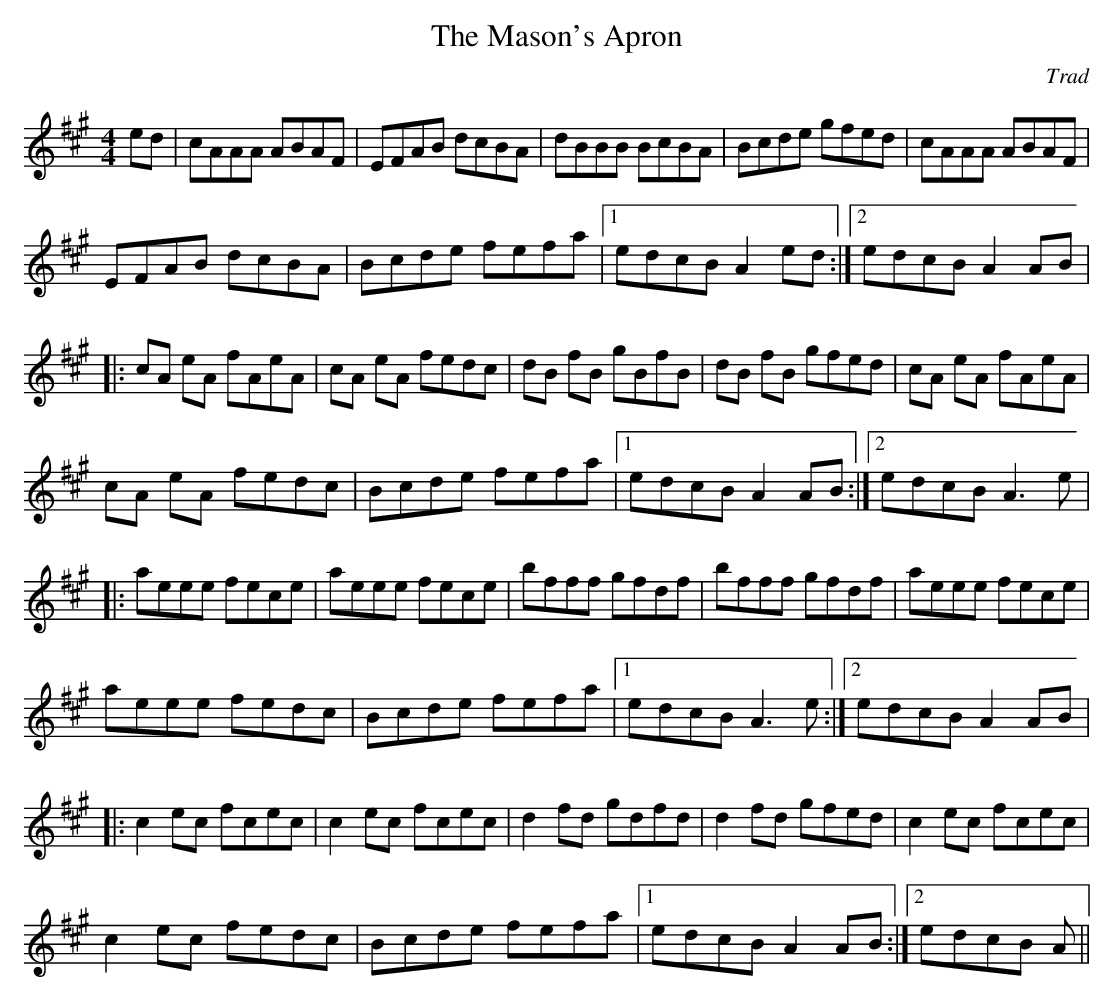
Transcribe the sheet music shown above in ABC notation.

X:1
T:The Mason's Apron
C:Trad
M:4/4
K:A
L:1/8
ed | cAAA ABAF | EFAB dcBA | dBBB BcBA | Bcde gfed | cAAA ABAF |
EFAB dcBA | Bcde fefa |1 edcB  A2 ed :|2 edcB A2 AB |
|: cA eA fAeA | cA eA fedc | dB fB gBfB | dB fB gfed | cA eA fAeA |
cA eA fedc | Bcde fefa |1 edcB A2 AB :|2 edcB A3 e |
|: aeee fece | aeee fece | bfff gfdf | bfff gfdf | aeee fece |
 aeee fedc | Bcde fefa |1 edcB A3 e :|2 edcB A2 AB |
|: c2 ec fcec | c2 ec fcec | d2 fd gdfd | d2 fd gfed | c2 ec fcec |
c2 ec fedc | Bcde fefa |1 edcB A2 AB :|2 edcB A ||
